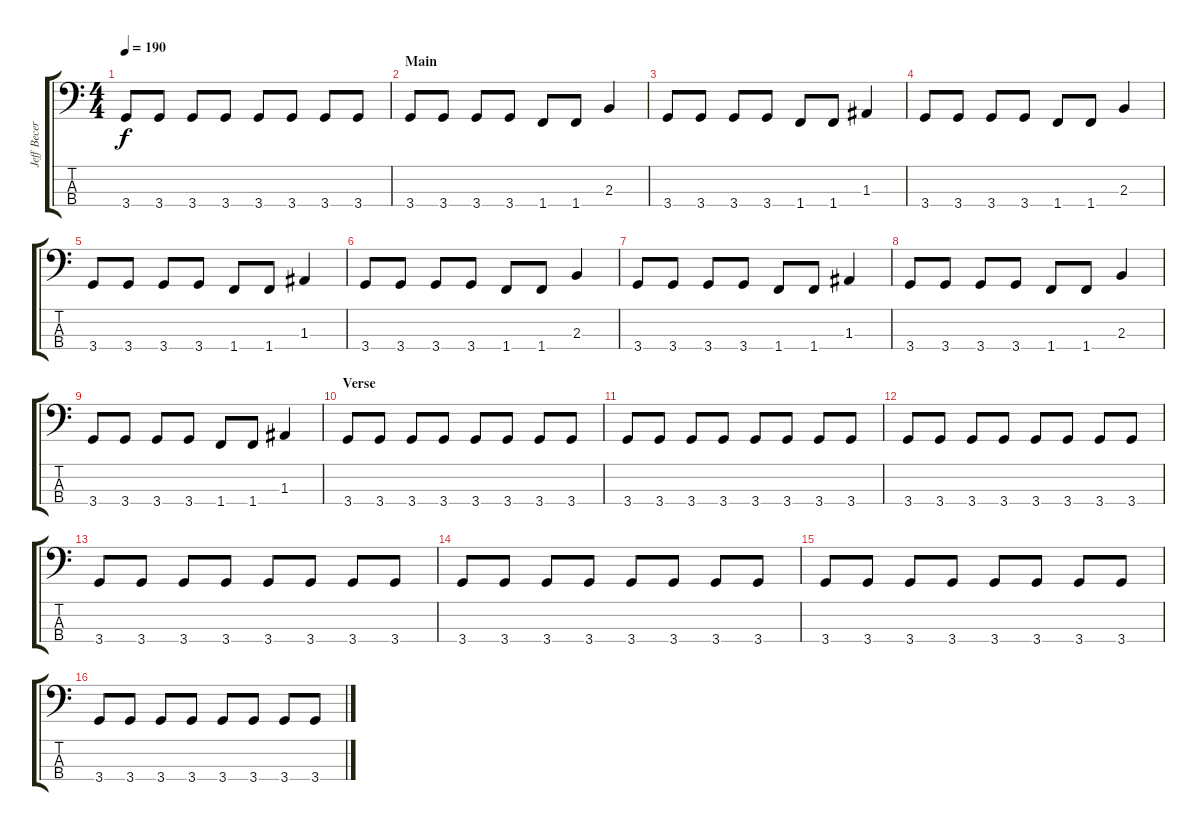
\track ("Jeff Becerra" "Jeff Becer") {instrument electricbassfinger}
\staff {score tabs}
\tuning (G2 D2 A1 E1) {hide}
\ts (4 4)
\tempo 190
\clef f4
\ks c
3.4.8{dy f} 3.4.8 3.4.8 3.4.8 3.4.8 3.4.8 3.4.8 3.4.8 |
\section ("" "Main")
3.4.8 3.4.8 3.4.8 3.4.8 1.4.8 1.4.8 2.3.4 |
3.4.8 3.4.8 3.4.8 3.4.8 1.4.8 1.4.8 1.3.4 |
3.4.8 3.4.8 3.4.8 3.4.8 1.4.8 1.4.8 2.3.4 |
3.4.8 3.4.8 3.4.8 3.4.8 1.4.8 1.4.8 1.3.4 |
3.4.8 3.4.8 3.4.8 3.4.8 1.4.8 1.4.8 2.3.4 |
3.4.8 3.4.8 3.4.8 3.4.8 1.4.8 1.4.8 1.3.4 |
3.4.8 3.4.8 3.4.8 3.4.8 1.4.8 1.4.8 2.3.4 |
3.4.8 3.4.8 3.4.8 3.4.8 1.4.8 1.4.8 1.3.4 |
\section ("" "Verse")
3.4.8 3.4.8 3.4.8 3.4.8 3.4.8 3.4.8 3.4.8 3.4.8 |
3.4.8 3.4.8 3.4.8 3.4.8 3.4.8 3.4.8 3.4.8 3.4.8 |
3.4.8 3.4.8 3.4.8 3.4.8 3.4.8 3.4.8 3.4.8 3.4.8 |
3.4.8 3.4.8 3.4.8 3.4.8 3.4.8 3.4.8 3.4.8 3.4.8 |
3.4.8 3.4.8 3.4.8 3.4.8 3.4.8 3.4.8 3.4.8 3.4.8 |
3.4.8 3.4.8 3.4.8 3.4.8 3.4.8 3.4.8 3.4.8 3.4.8 |
3.4.8 3.4.8 3.4.8 3.4.8 3.4.8 3.4.8 3.4.8 3.4.8
